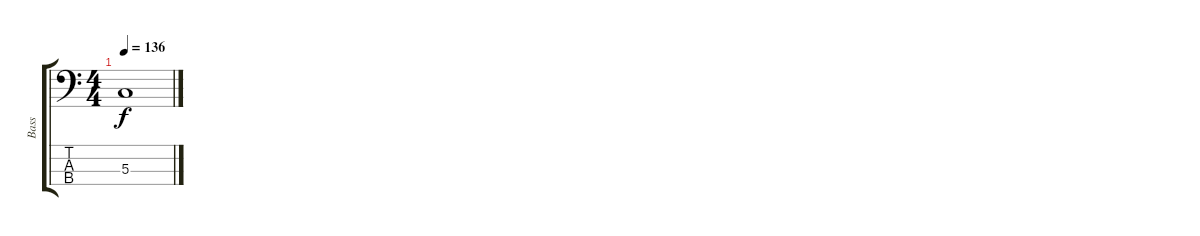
\track ("Bass" "Bass") {instrument slapbass2}
\staff {score tabs}
\tuning (F2 C2 G1 D1) {hide}
\ts (4 4)
\tempo 136
\clef f4
\ks c
5.3{t}.1{dy f}
